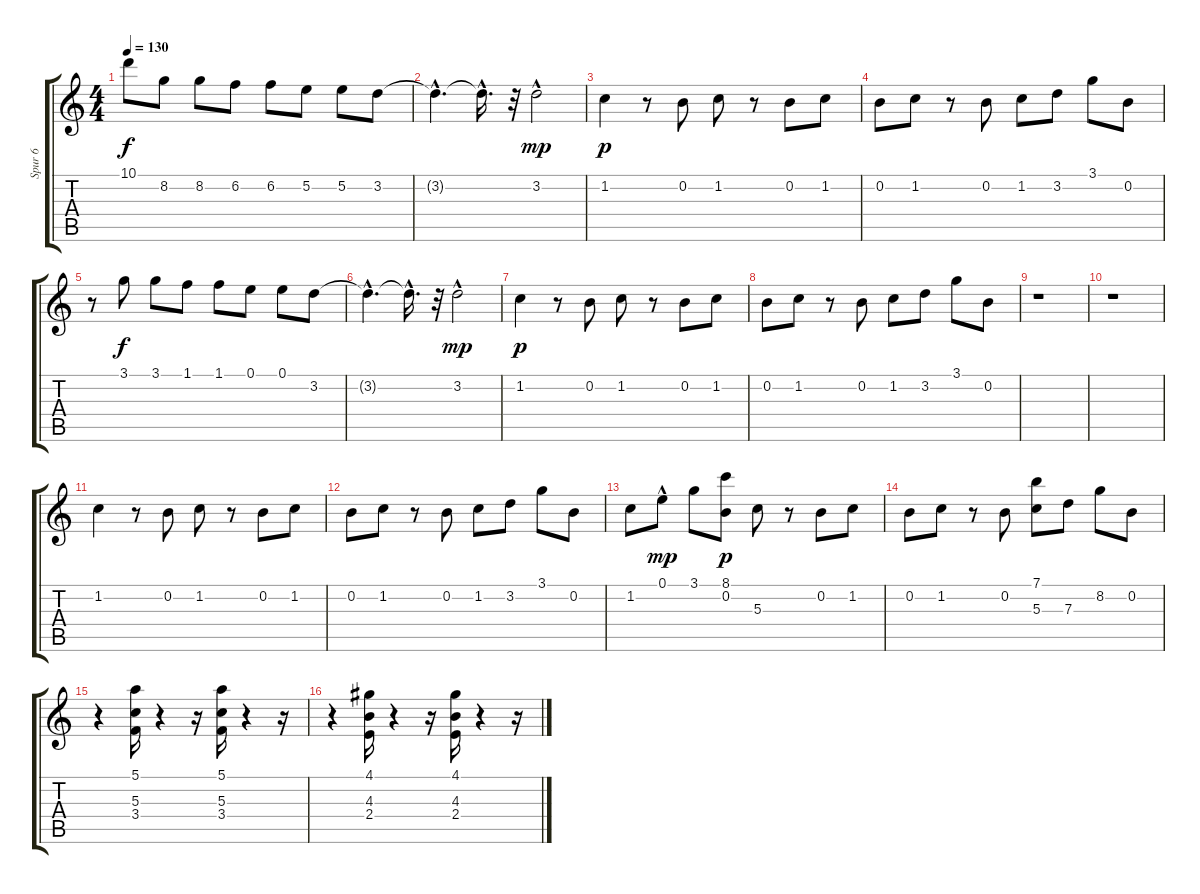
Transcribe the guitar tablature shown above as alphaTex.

\track ("Spur 6" "Spur 6") {instrument overdrivenguitar}
\staff {score tabs}
\tuning (E4 B3 G3 D3 A2 E2) {hide}
\ts (4 4)
\tempo 130
\clef g2
\ks c
10.1{t}.8{dy f} 8.2.8 8.2.8 6.2.8 6.2.8 5.2.8 5.2.8 3.2.8 |
3.2{hac t}.4{d} 3.2{hac t}.16{d} r.32 3.2{hac}.2{dy mp} |
1.2.4{dy p} r.8 0.2.8 1.2.8 r.8 0.2.8 1.2.8 |
0.2.8 1.2.8 r.8 0.2.8 1.2.8 3.2.8 3.1.8 0.2.8 |
r.8 3.1.8{dy f} 3.1.8 1.1.8 1.1.8 0.1.8 0.1.8 3.2.8 |
3.2{hac t}.4{d} 3.2{hac t}.16{d} r.32 3.2{hac}.2{dy mp} |
1.2.4{dy p} r.8 0.2.8 1.2.8 r.8 0.2.8 1.2.8 |
0.2.8 1.2.8 r.8 0.2.8 1.2.8 3.2.8 3.1.8 0.2.8 |
r.1 |
r.1 |
1.2.4 r.8 0.2.8 1.2.8 r.8 0.2.8 1.2.8 |
0.2.8 1.2.8 r.8 0.2.8 1.2.8 3.2.8 3.1.8 0.2.8 |
1.2.8 0.1{hac}.8{dy mp} 3.1.8 (8.1 0.2).8{dy p} 5.3.8 r.8 0.2.8 1.2.8 |
0.2.8 1.2.8 r.8 0.2.8 (7.1 5.3).8 7.3.8 8.2.8 0.2.8 |
r.4 (5.1 5.3 3.4).16 r.4 r.16 (5.1 5.3 3.4).16 r.4 r.16 |
r.4 (4.1 4.3 2.4).16 r.4 r.16 (4.1 4.3 2.4).16 r.4 r.16
